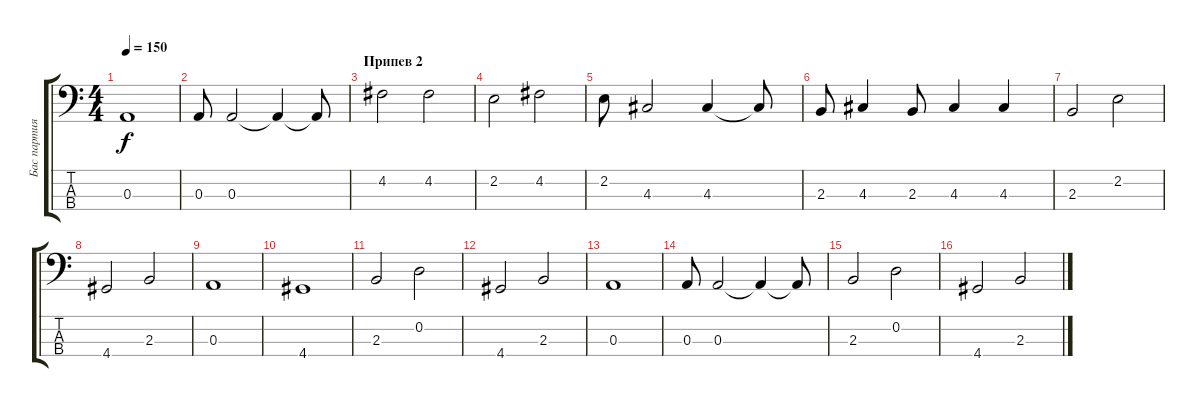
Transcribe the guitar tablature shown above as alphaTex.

\track ("Бас партия" "Бас партия") {instrument electricbasspick}
\staff {score tabs}
\tuning (G2 D2 A1 E1) {hide}
\ts (4 4)
\tempo 150
\clef f4
\ks c
0.3.1{dy f} |
0.3.8 0.3.2 0.3{t}.4 0.3{t}.8 |
\section ("" "Припев 2")
4.2.2 4.2.2 |
2.2.2 4.2.2 |
2.2.8 4.3.2 4.3.4 4.3{t}.8 |
2.3.8 4.3.4 2.3.8 4.3.4 4.3.4 |
2.3.2 2.2.2 |
4.4.2 2.3.2 |
0.3.1 |
4.4.1 |
2.3.2 0.2.2 |
4.4.2 2.3.2 |
0.3.1 |
0.3.8 0.3.2 0.3{t}.4 0.3{t}.8 |
2.3.2 0.2.2 |
4.4.2 2.3.2
